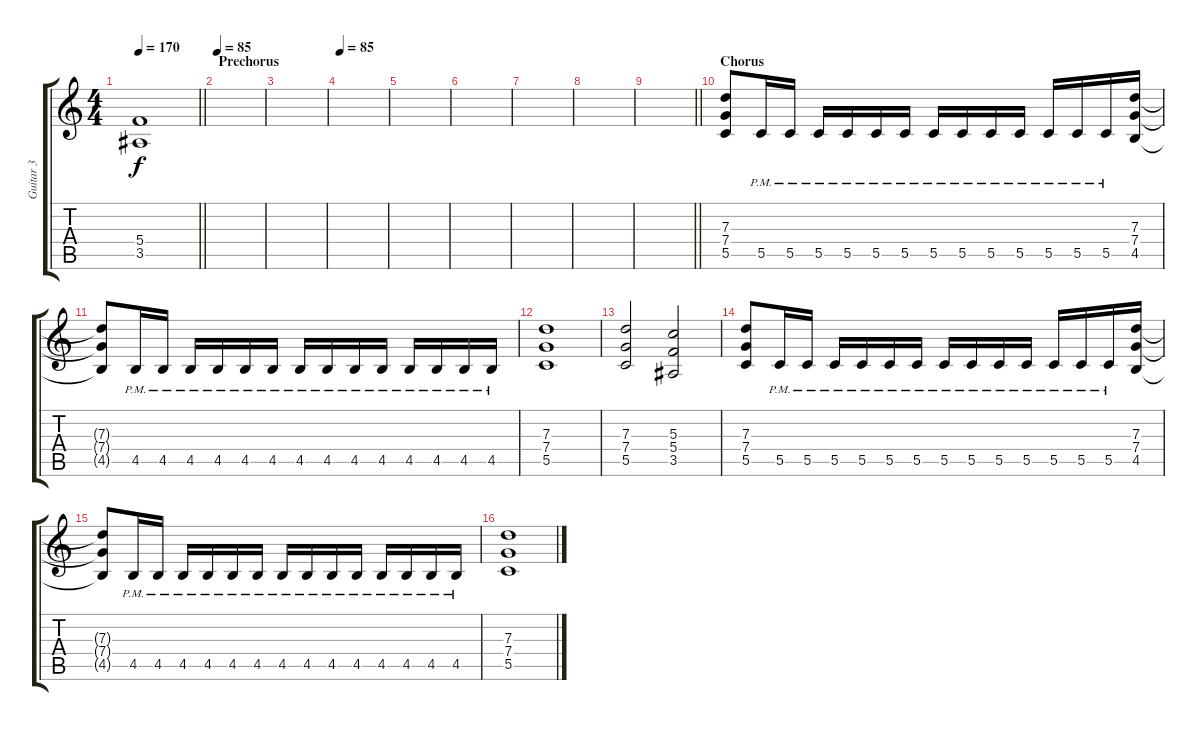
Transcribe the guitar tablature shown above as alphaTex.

\track ("Guitar 3" "Guitar 3") {instrument overdrivenguitar}
\staff {score tabs}
\tuning (E4 C4 G3 C3 G2 C2) {hide}
\ts (4 4)
\tempo 170
\clef g2
\barLineRight lightlight
\ks c
(5.4{t} 3.5{t}).1{dy f} |
\section ("" "Prechorus")
\tempo 85
|
|
\tempo 85
|
|
|
|
|
\barLineRight lightlight
|
\section ("" "Chorus")
(7.3 7.4 5.5).8{volume 8} 5.5{pm}.16 5.5{pm}.16 5.5{pm}.16 5.5{pm}.16 5.5{pm}.16 5.5{pm}.16 5.5{pm}.16 5.5{pm}.16 5.5{pm}.16 5.5{pm}.16 5.5{pm}.16 5.5{pm}.16 5.5{pm}.16 (7.3 7.4 4.5).16 |
(7.3{t} 7.4{t} 4.5{t}).8 4.5{pm}.16 4.5{pm}.16 4.5{pm}.16 4.5{pm}.16 4.5{pm}.16 4.5{pm}.16 4.5{pm}.16 4.5{pm}.16 4.5{pm}.16 4.5{pm}.16 4.5{pm}.16 4.5{pm}.16 4.5{pm}.16 4.5{pm}.16 |
(7.3 7.4 5.5).1 |
(7.3 7.4 5.5).2 (5.3 5.4 3.5).2 |
(7.3 7.4 5.5).8{volume 8} 5.5{pm}.16 5.5{pm}.16 5.5{pm}.16 5.5{pm}.16 5.5{pm}.16 5.5{pm}.16 5.5{pm}.16 5.5{pm}.16 5.5{pm}.16 5.5{pm}.16 5.5{pm}.16 5.5{pm}.16 5.5{pm}.16 (7.3 7.4 4.5).16 |
(7.3{t} 7.4{t} 4.5{t}).8 4.5{pm}.16 4.5{pm}.16 4.5{pm}.16 4.5{pm}.16 4.5{pm}.16 4.5{pm}.16 4.5{pm}.16 4.5{pm}.16 4.5{pm}.16 4.5{pm}.16 4.5{pm}.16 4.5{pm}.16 4.5{pm}.16 4.5{pm}.16 |
(7.3 7.4 5.5).1
